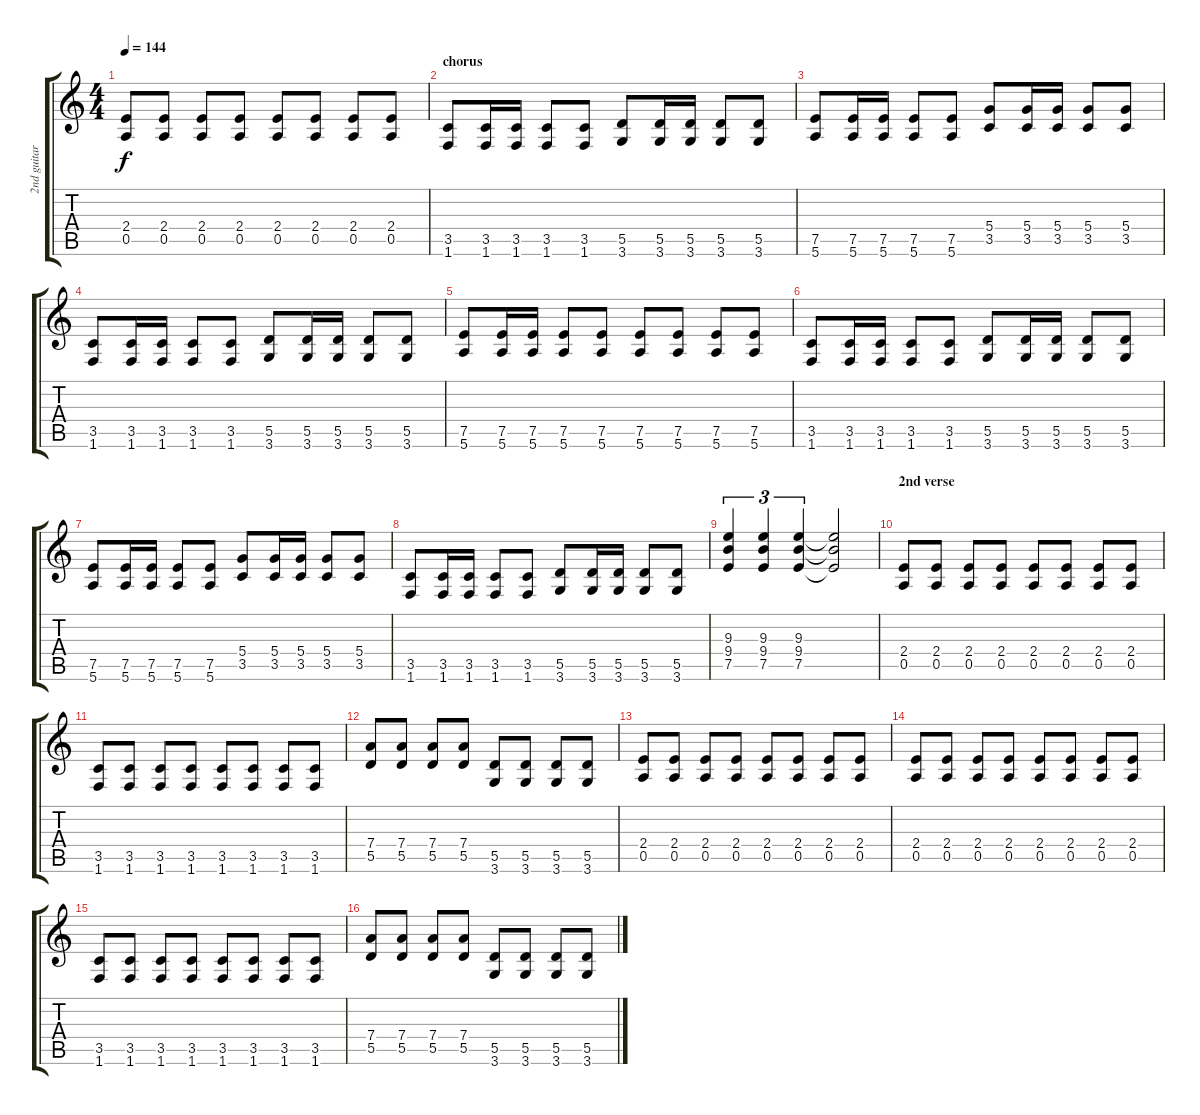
\track ("2nd guitar" "2nd guitar") {instrument overdrivenguitar}
\staff {score tabs}
\tuning (E4 B3 G3 D3 A2 E2) {hide}
\ts (4 4)
\tempo 144
\clef g2
\ks c
(2.4 0.5).8{dy f} (2.4 0.5).8 (2.4 0.5).8 (2.4 0.5).8 (2.4 0.5).8 (2.4 0.5).8 (2.4 0.5).8 (2.4 0.5).8 |
\section ("" "chorus")
(3.5 1.6).8 (3.5 1.6).16 (3.5 1.6).16 (3.5 1.6).8 (3.5 1.6).8 (5.5 3.6).8 (5.5 3.6).16 (5.5 3.6).16 (5.5 3.6).8 (5.5 3.6).8 |
(7.5 5.6).8 (7.5 5.6).16 (7.5 5.6).16 (7.5 5.6).8 (7.5 5.6).8 (5.4 3.5).8 (5.4 3.5).16 (5.4 3.5).16 (5.4 3.5).8 (5.4 3.5).8 |
(3.5 1.6).8 (3.5 1.6).16 (3.5 1.6).16 (3.5 1.6).8 (3.5 1.6).8 (5.5 3.6).8 (5.5 3.6).16 (5.5 3.6).16 (5.5 3.6).8 (5.5 3.6).8 |
(7.5 5.6).8 (7.5 5.6).16 (7.5 5.6).16 (7.5 5.6).8 (7.5 5.6).8 (7.5 5.6).8 (7.5 5.6).8 (7.5 5.6).8 (7.5 5.6).8 |
(3.5 1.6).8 (3.5 1.6).16 (3.5 1.6).16 (3.5 1.6).8 (3.5 1.6).8 (5.5 3.6).8 (5.5 3.6).16 (5.5 3.6).16 (5.5 3.6).8 (5.5 3.6).8 |
(7.5 5.6).8 (7.5 5.6).16 (7.5 5.6).16 (7.5 5.6).8 (7.5 5.6).8 (5.4 3.5).8 (5.4 3.5).16 (5.4 3.5).16 (5.4 3.5).8 (5.4 3.5).8 |
(3.5 1.6).8 (3.5 1.6).16 (3.5 1.6).16 (3.5 1.6).8 (3.5 1.6).8 (5.5 3.6).8 (5.5 3.6).16 (5.5 3.6).16 (5.5 3.6).8 (5.5 3.6).8 |
(9.3 9.4 7.5).4{tu (3 2)} (9.3 9.4 7.5).4{tu (3 2)} (9.3 9.4 7.5).4{tu (3 2)} (9.3{t} 9.4{t} 7.5{t}).2 |
\section ("" "2nd verse")
(2.4 0.5).8 (2.4 0.5).8 (2.4 0.5).8 (2.4 0.5).8 (2.4 0.5).8 (2.4 0.5).8 (2.4 0.5).8 (2.4 0.5).8 |
(3.5 1.6).8 (3.5 1.6).8 (3.5 1.6).8 (3.5 1.6).8 (3.5 1.6).8 (3.5 1.6).8 (3.5 1.6).8 (3.5 1.6).8 |
(7.4 5.5).8 (7.4 5.5).8 (7.4 5.5).8 (7.4 5.5).8 (5.5 3.6).8 (5.5 3.6).8 (5.5 3.6).8 (5.5 3.6).8 |
(2.4 0.5).8 (2.4 0.5).8 (2.4 0.5).8 (2.4 0.5).8 (2.4 0.5).8 (2.4 0.5).8 (2.4 0.5).8 (2.4 0.5).8 |
(2.4 0.5).8 (2.4 0.5).8 (2.4 0.5).8 (2.4 0.5).8 (2.4 0.5).8 (2.4 0.5).8 (2.4 0.5).8 (2.4 0.5).8 |
(3.5 1.6).8 (3.5 1.6).8 (3.5 1.6).8 (3.5 1.6).8 (3.5 1.6).8 (3.5 1.6).8 (3.5 1.6).8 (3.5 1.6).8 |
(7.4 5.5).8 (7.4 5.5).8 (7.4 5.5).8 (7.4 5.5).8 (5.5 3.6).8 (5.5 3.6).8 (5.5 3.6).8 (5.5 3.6).8
